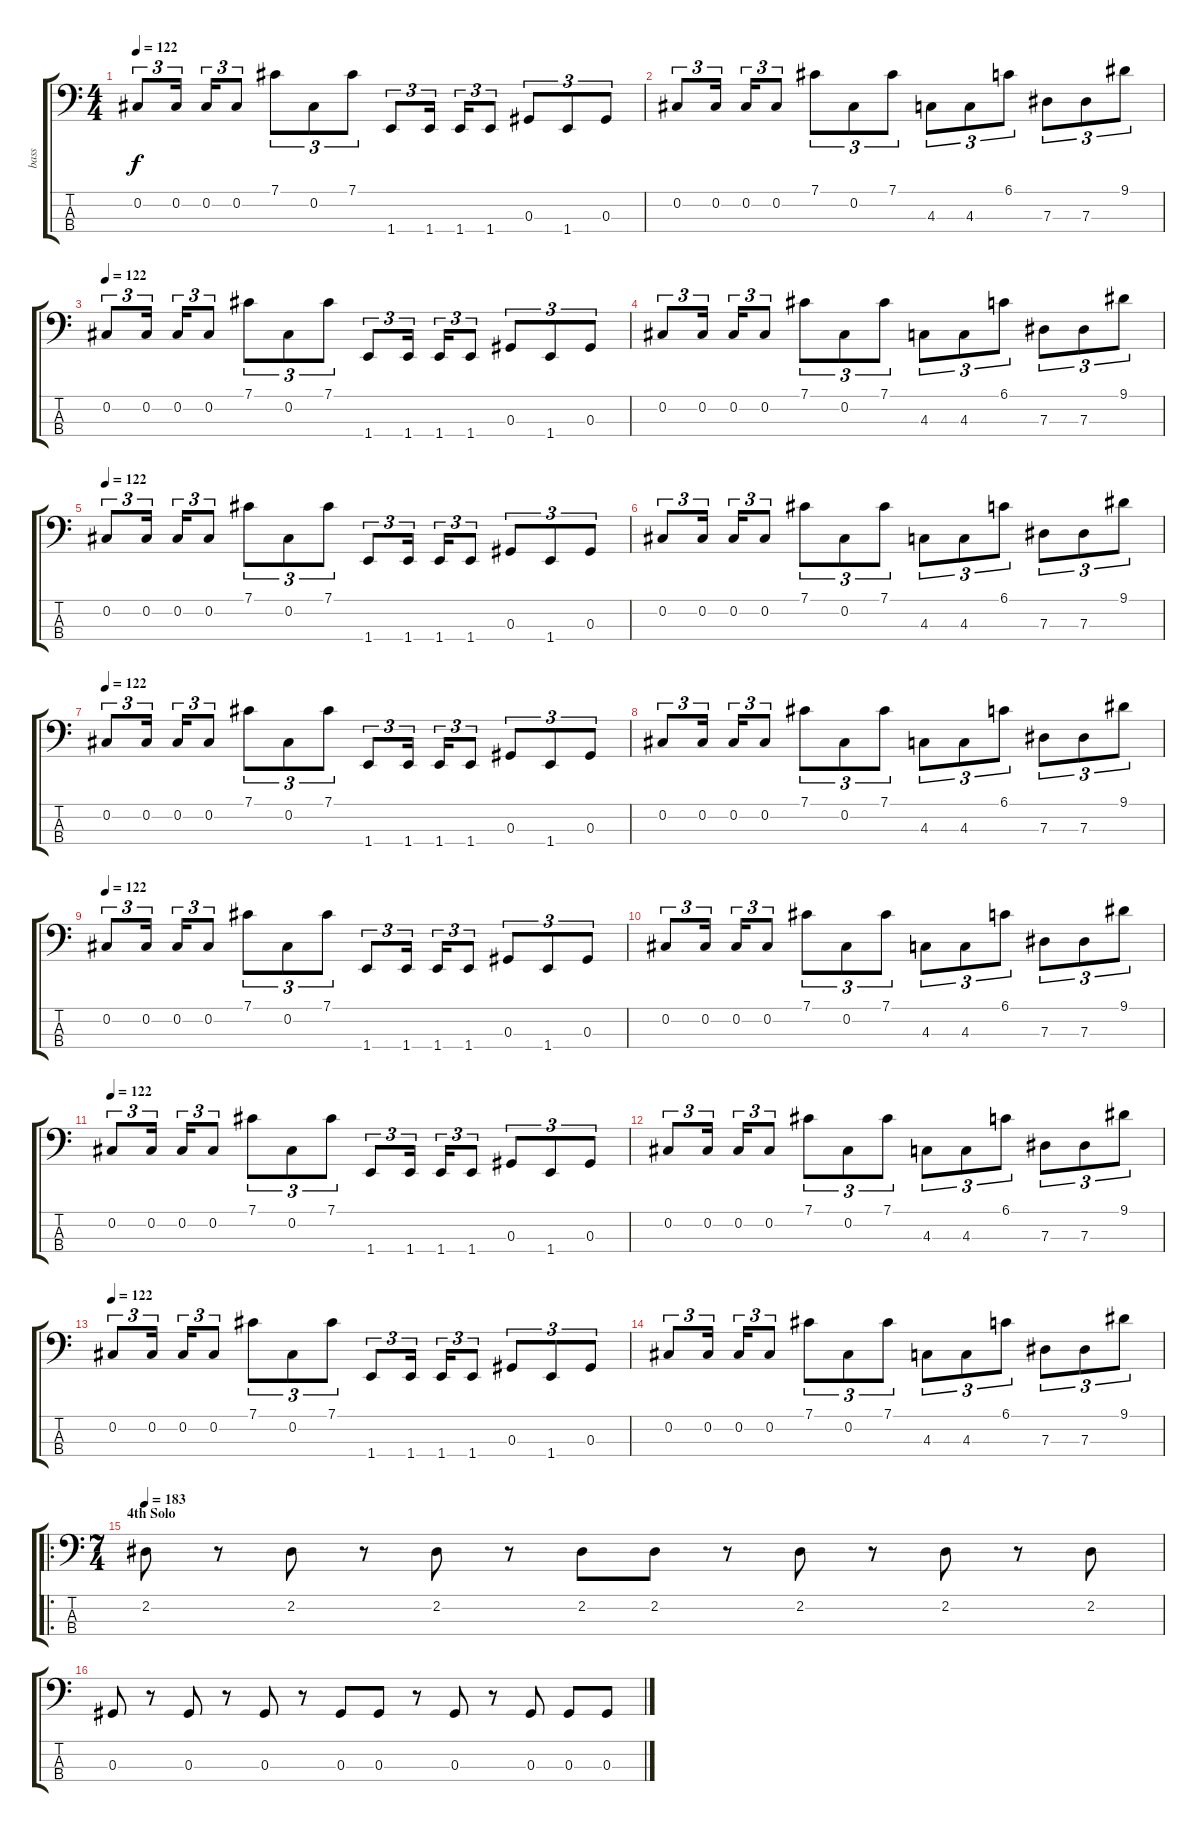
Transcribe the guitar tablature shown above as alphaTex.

\track ("bass" "bass") {instrument electricbassfinger}
\staff {score tabs}
\tuning (Gb2 Db2 Ab1 Eb1) {hide}
\ts (4 4)
\tempo 122
\clef f4
\ks c
0.2.8{tu (3 2) dy f} 0.2.16{tu (3 2)} 0.2.16{tu (3 2)} 0.2.8{tu (3 2)} 7.1.8{tu (3 2)} 0.2.8{tu (3 2)} 7.1.8{tu (3 2)} 1.4.8{tu (3 2)} 1.4.16{tu (3 2)} 1.4.16{tu (3 2)} 1.4.8{tu (3 2)} 0.3.8{tu (3 2)} 1.4.8{tu (3 2)} 0.3.8{tu (3 2)} |
0.2.8{tu (3 2)} 0.2.16{tu (3 2)} 0.2.16{tu (3 2)} 0.2.8{tu (3 2)} 7.1.8{tu (3 2)} 0.2.8{tu (3 2)} 7.1.8{tu (3 2)} 4.3.8{tu (3 2)} 4.3.8{tu (3 2)} 6.1.8{tu (3 2)} 7.3.8{tu (3 2)} 7.3.8{tu (3 2)} 9.1.8{tu (3 2)} |
\tempo 122
0.2.8{tu (3 2)} 0.2.16{tu (3 2)} 0.2.16{tu (3 2)} 0.2.8{tu (3 2)} 7.1.8{tu (3 2)} 0.2.8{tu (3 2)} 7.1.8{tu (3 2)} 1.4.8{tu (3 2)} 1.4.16{tu (3 2)} 1.4.16{tu (3 2)} 1.4.8{tu (3 2)} 0.3.8{tu (3 2)} 1.4.8{tu (3 2)} 0.3.8{tu (3 2)} |
0.2.8{tu (3 2)} 0.2.16{tu (3 2)} 0.2.16{tu (3 2)} 0.2.8{tu (3 2)} 7.1.8{tu (3 2)} 0.2.8{tu (3 2)} 7.1.8{tu (3 2)} 4.3.8{tu (3 2)} 4.3.8{tu (3 2)} 6.1.8{tu (3 2)} 7.3.8{tu (3 2)} 7.3.8{tu (3 2)} 9.1.8{tu (3 2)} |
\tempo 122
0.2.8{tu (3 2)} 0.2.16{tu (3 2)} 0.2.16{tu (3 2)} 0.2.8{tu (3 2)} 7.1.8{tu (3 2)} 0.2.8{tu (3 2)} 7.1.8{tu (3 2)} 1.4.8{tu (3 2)} 1.4.16{tu (3 2)} 1.4.16{tu (3 2)} 1.4.8{tu (3 2)} 0.3.8{tu (3 2)} 1.4.8{tu (3 2)} 0.3.8{tu (3 2)} |
0.2.8{tu (3 2)} 0.2.16{tu (3 2)} 0.2.16{tu (3 2)} 0.2.8{tu (3 2)} 7.1.8{tu (3 2)} 0.2.8{tu (3 2)} 7.1.8{tu (3 2)} 4.3.8{tu (3 2)} 4.3.8{tu (3 2)} 6.1.8{tu (3 2)} 7.3.8{tu (3 2)} 7.3.8{tu (3 2)} 9.1.8{tu (3 2)} |
\tempo 122
0.2.8{tu (3 2)} 0.2.16{tu (3 2)} 0.2.16{tu (3 2)} 0.2.8{tu (3 2)} 7.1.8{tu (3 2)} 0.2.8{tu (3 2)} 7.1.8{tu (3 2)} 1.4.8{tu (3 2)} 1.4.16{tu (3 2)} 1.4.16{tu (3 2)} 1.4.8{tu (3 2)} 0.3.8{tu (3 2)} 1.4.8{tu (3 2)} 0.3.8{tu (3 2)} |
0.2.8{tu (3 2)} 0.2.16{tu (3 2)} 0.2.16{tu (3 2)} 0.2.8{tu (3 2)} 7.1.8{tu (3 2)} 0.2.8{tu (3 2)} 7.1.8{tu (3 2)} 4.3.8{tu (3 2)} 4.3.8{tu (3 2)} 6.1.8{tu (3 2)} 7.3.8{tu (3 2)} 7.3.8{tu (3 2)} 9.1.8{tu (3 2)} |
\tempo 122
0.2.8{tu (3 2)} 0.2.16{tu (3 2)} 0.2.16{tu (3 2)} 0.2.8{tu (3 2)} 7.1.8{tu (3 2)} 0.2.8{tu (3 2)} 7.1.8{tu (3 2)} 1.4.8{tu (3 2)} 1.4.16{tu (3 2)} 1.4.16{tu (3 2)} 1.4.8{tu (3 2)} 0.3.8{tu (3 2)} 1.4.8{tu (3 2)} 0.3.8{tu (3 2)} |
0.2.8{tu (3 2)} 0.2.16{tu (3 2)} 0.2.16{tu (3 2)} 0.2.8{tu (3 2)} 7.1.8{tu (3 2)} 0.2.8{tu (3 2)} 7.1.8{tu (3 2)} 4.3.8{tu (3 2)} 4.3.8{tu (3 2)} 6.1.8{tu (3 2)} 7.3.8{tu (3 2)} 7.3.8{tu (3 2)} 9.1.8{tu (3 2)} |
\tempo 122
0.2.8{tu (3 2)} 0.2.16{tu (3 2)} 0.2.16{tu (3 2)} 0.2.8{tu (3 2)} 7.1.8{tu (3 2)} 0.2.8{tu (3 2)} 7.1.8{tu (3 2)} 1.4.8{tu (3 2)} 1.4.16{tu (3 2)} 1.4.16{tu (3 2)} 1.4.8{tu (3 2)} 0.3.8{tu (3 2)} 1.4.8{tu (3 2)} 0.3.8{tu (3 2)} |
0.2.8{tu (3 2)} 0.2.16{tu (3 2)} 0.2.16{tu (3 2)} 0.2.8{tu (3 2)} 7.1.8{tu (3 2)} 0.2.8{tu (3 2)} 7.1.8{tu (3 2)} 4.3.8{tu (3 2)} 4.3.8{tu (3 2)} 6.1.8{tu (3 2)} 7.3.8{tu (3 2)} 7.3.8{tu (3 2)} 9.1.8{tu (3 2)} |
\tempo 122
0.2.8{tu (3 2)} 0.2.16{tu (3 2)} 0.2.16{tu (3 2)} 0.2.8{tu (3 2)} 7.1.8{tu (3 2)} 0.2.8{tu (3 2)} 7.1.8{tu (3 2)} 1.4.8{tu (3 2)} 1.4.16{tu (3 2)} 1.4.16{tu (3 2)} 1.4.8{tu (3 2)} 0.3.8{tu (3 2)} 1.4.8{tu (3 2)} 0.3.8{tu (3 2)} |
0.2.8{tu (3 2)} 0.2.16{tu (3 2)} 0.2.16{tu (3 2)} 0.2.8{tu (3 2)} 7.1.8{tu (3 2)} 0.2.8{tu (3 2)} 7.1.8{tu (3 2)} 4.3.8{tu (3 2)} 4.3.8{tu (3 2)} 6.1.8{tu (3 2)} 7.3.8{tu (3 2)} 7.3.8{tu (3 2)} 9.1.8{tu (3 2)} |
\ro
\ts (7 4)
\section ("" "4th Solo")
\tempo 183
2.2.8{volume 9} r.8 2.2.8 r.8 2.2.8 r.8 2.2.8 2.2.8 r.8 2.2.8 r.8 2.2.8 r.8 2.2.8 |
0.3.8 r.8 0.3.8 r.8 0.3.8 r.8 0.3.8 0.3.8 r.8 0.3.8 r.8 0.3.8 0.3.8 0.3.8
